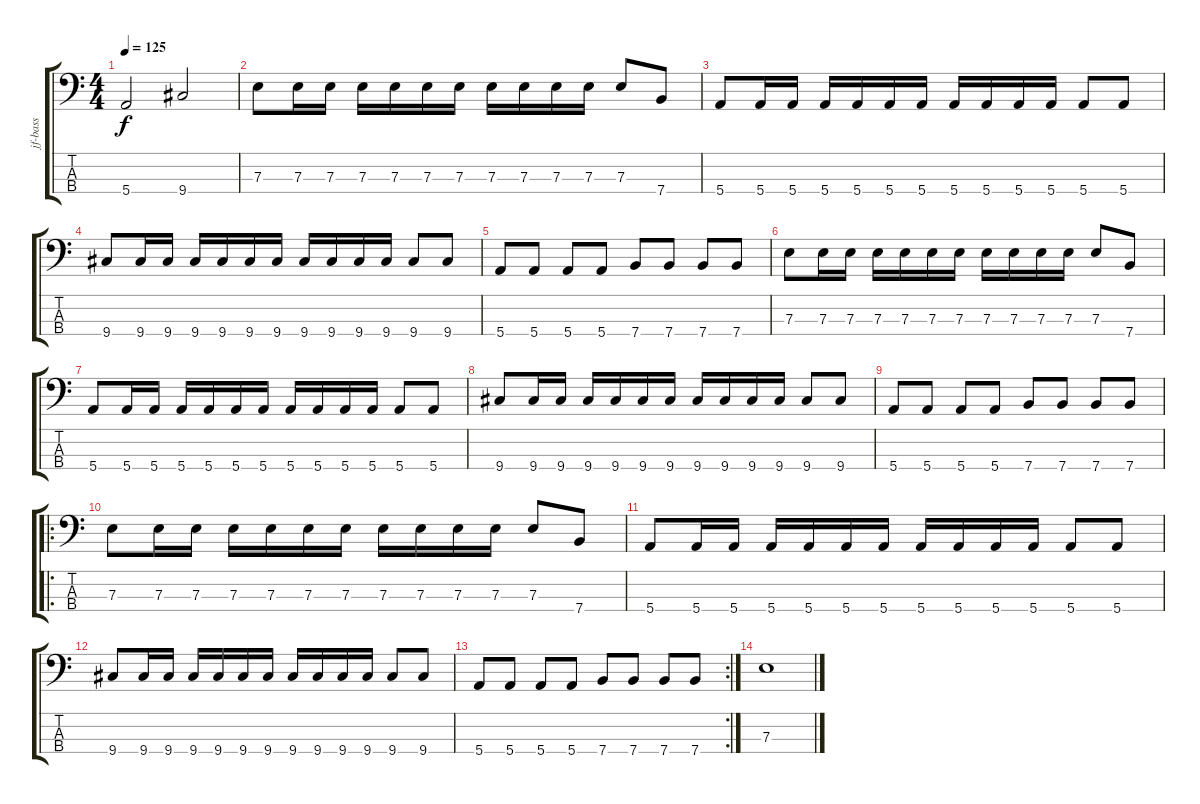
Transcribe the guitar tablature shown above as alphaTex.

\track ("jf-bass" "jf-bass") {instrument electricbasspick}
\staff {score tabs}
\tuning (G2 D2 A1 E1) {hide}
\ts (4 4)
\tempo 125
\clef f4
\ks c
5.4.2{dy f} 9.4.2 |
7.3.8 7.3.16 7.3.16 7.3.16 7.3.16 7.3.16 7.3.16 7.3.16 7.3.16 7.3.16 7.3.16 7.3.8 7.4.8 |
5.4.8 5.4.16 5.4.16 5.4.16 5.4.16 5.4.16 5.4.16 5.4.16 5.4.16 5.4.16 5.4.16 5.4.8 5.4.8 |
9.4.8 9.4.16 9.4.16 9.4.16 9.4.16 9.4.16 9.4.16 9.4.16 9.4.16 9.4.16 9.4.16 9.4.8 9.4.8 |
5.4.8 5.4.8 5.4.8 5.4.8 7.4.8 7.4.8 7.4.8 7.4.8 |
7.3.8 7.3.16 7.3.16 7.3.16 7.3.16 7.3.16 7.3.16 7.3.16 7.3.16 7.3.16 7.3.16 7.3.8 7.4.8 |
5.4.8 5.4.16 5.4.16 5.4.16 5.4.16 5.4.16 5.4.16 5.4.16 5.4.16 5.4.16 5.4.16 5.4.8 5.4.8 |
9.4.8 9.4.16 9.4.16 9.4.16 9.4.16 9.4.16 9.4.16 9.4.16 9.4.16 9.4.16 9.4.16 9.4.8 9.4.8 |
5.4.8 5.4.8 5.4.8 5.4.8 7.4.8 7.4.8 7.4.8 7.4.8 |
\ro
7.3.8 7.3.16 7.3.16 7.3.16 7.3.16 7.3.16 7.3.16 7.3.16 7.3.16 7.3.16 7.3.16 7.3.8 7.4.8 |
5.4.8 5.4.16 5.4.16 5.4.16 5.4.16 5.4.16 5.4.16 5.4.16 5.4.16 5.4.16 5.4.16 5.4.8 5.4.8 |
9.4.8 9.4.16 9.4.16 9.4.16 9.4.16 9.4.16 9.4.16 9.4.16 9.4.16 9.4.16 9.4.16 9.4.8 9.4.8 |
\rc 2
5.4.8 5.4.8 5.4.8 5.4.8 7.4.8 7.4.8 7.4.8 7.4.8 |
7.3.1
